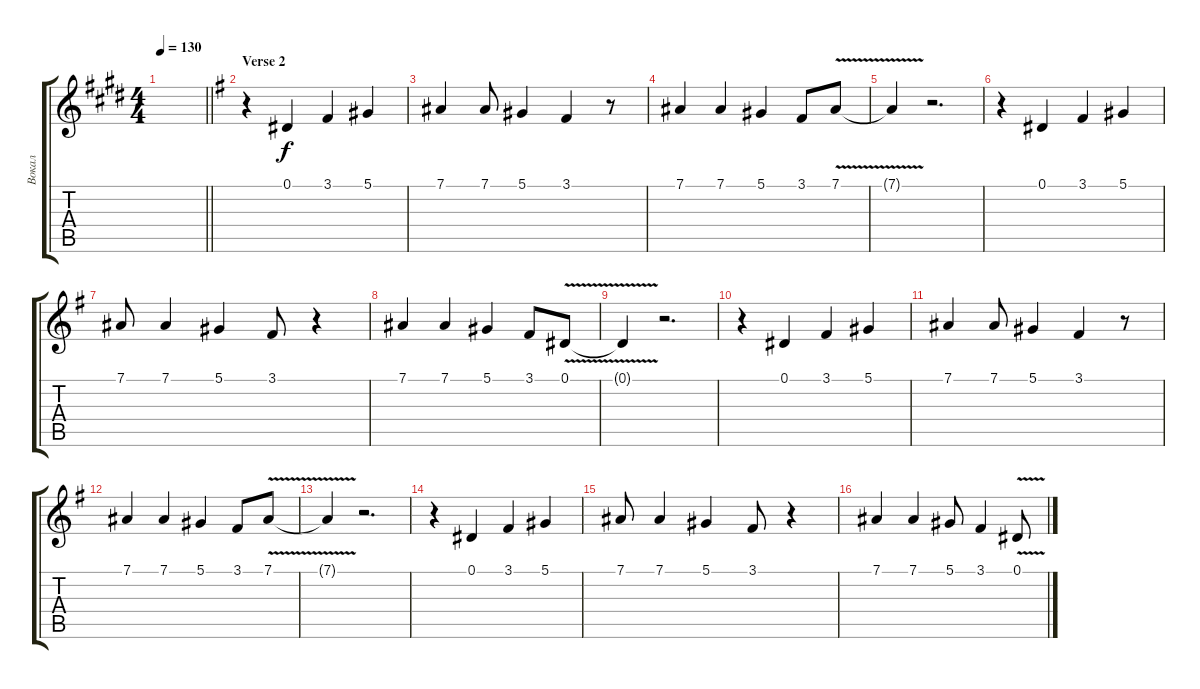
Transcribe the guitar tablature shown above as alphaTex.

\track ("Вокал" "Вокал") {instrument trumpet}
\staff {score tabs}
\tuning (Eb4 Bb3 Gb3 Db3 Ab2 Eb2) {hide}
\ts (4 4)
\tempo 130
\clef g2
\barLineRight lightlight
\ks c#minor
|
\section ("" "Verse 2")
\ks eminor
r.4 0.1.4 3.1.4 5.1.4 |
7.1.4 7.1.8 5.1.4 3.1.4 r.8 |
7.1.4 7.1.4 5.1.4 3.1.8 7.1{v}.8 |
7.1{t}.4 r.2{d} |
r.4 0.1.4 3.1.4 5.1.4 |
7.1.8 7.1.4 5.1.4 3.1.8 r.4 |
7.1.4 7.1.4 5.1.4 3.1.8 0.1{v}.8 |
0.1{t}.4 r.2{d} |
r.4 0.1.4 3.1.4 5.1.4 |
7.1.4 7.1.8 5.1.4 3.1.4 r.8 |
7.1.4 7.1.4 5.1.4 3.1.8 7.1{v}.8 |
7.1{t}.4 r.2{d} |
r.4 0.1.4 3.1.4 5.1.4 |
7.1.8 7.1.4 5.1.4 3.1.8 r.4 |
7.1.4 7.1.4 5.1.8 3.1.4 0.1{v}.8
